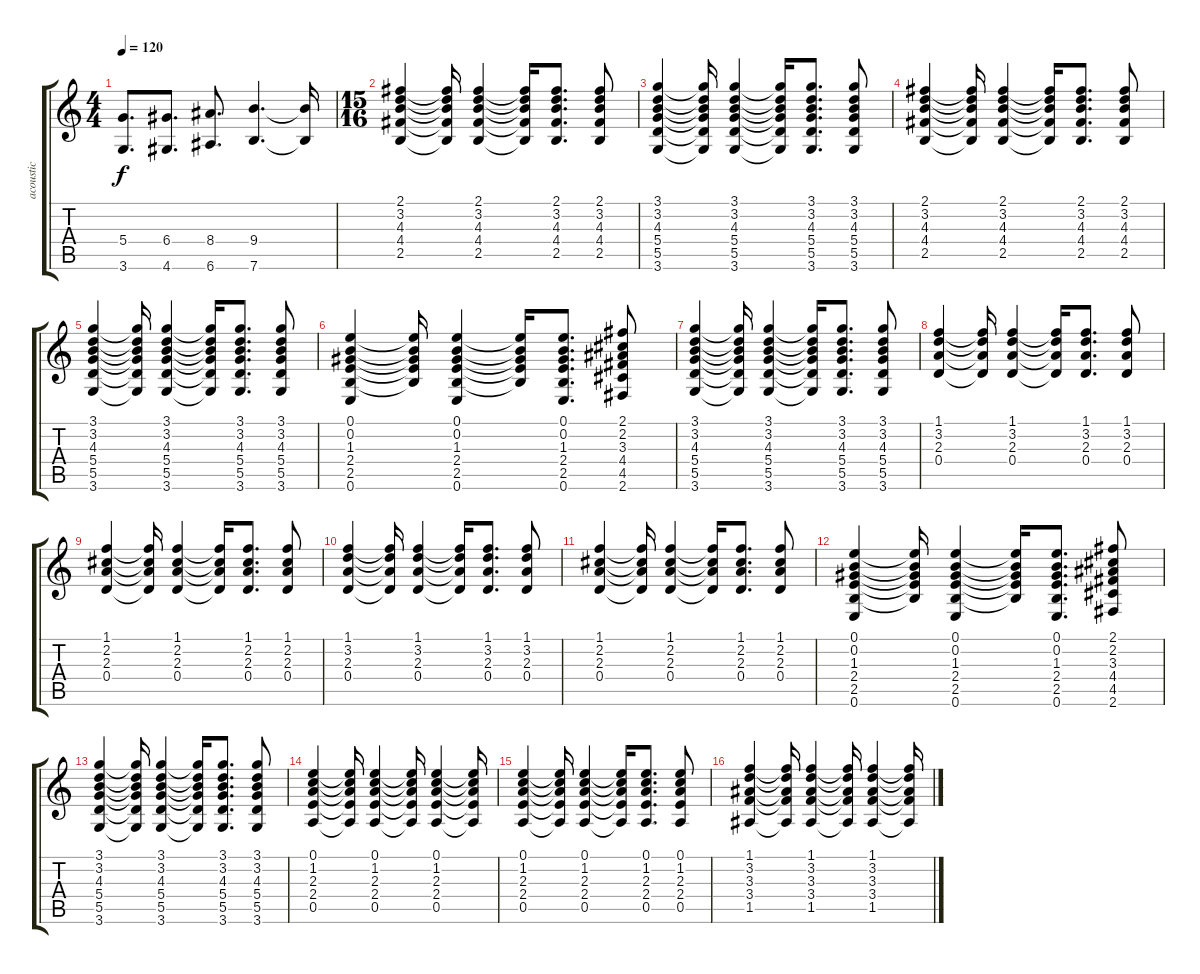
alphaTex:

\track ("acoustic" "acoustic") {instrument acousticguitarsteel}
\staff {score tabs}
\tuning (E4 B3 G3 D3 A2 E2) {hide}
\ts (4 4)
\tempo 120
\clef g2
\ks c
(5.4 3.6).8{d dy f} (6.4 4.6).8{d} (8.4 6.6).8{d} (9.4 7.6).4{d} (9.4{t} 7.6{t}).16 |
\ts (15 16)
(2.1 3.2 4.3 4.4 2.5).4 (2.1{t} 3.2{t} 4.3{t} 4.4{t} 2.5{t}).16 (2.1 3.2 4.3 4.4 2.5).4 (2.1{t} 3.2{t} 4.3{t} 4.4{t} 2.5{t}).16 (2.1 3.2 4.3 4.4 2.5).8{d} (2.1 3.2 4.3 4.4 2.5).8 |
(3.1 3.2 4.3 5.4 5.5 3.6).4 (3.1{t} 3.2{t} 4.3{t} 5.4{t} 5.5{t} 3.6{t}).16 (3.1 3.2 4.3 5.4 5.5 3.6).4 (3.1{t} 3.2{t} 4.3{t} 5.4{t} 5.5{t} 3.6{t}).16 (3.1 3.2 4.3 5.4 5.5 3.6).8{d} (3.1 3.2 4.3 5.4 5.5 3.6).8 |
(2.1 3.2 4.3 4.4 2.5).4 (2.1{t} 3.2{t} 4.3{t} 4.4{t} 2.5{t}).16 (2.1 3.2 4.3 4.4 2.5).4 (2.1{t} 3.2{t} 4.3{t} 4.4{t} 2.5{t}).16 (2.1 3.2 4.3 4.4 2.5).8{d} (2.1 3.2 4.3 4.4 2.5).8 |
(3.1 3.2 4.3 5.4 5.5 3.6).4 (3.1{t} 3.2{t} 4.3{t} 5.4{t} 5.5{t} 3.6{t}).16 (3.1 3.2 4.3 5.4 5.5 3.6).4 (3.1{t} 3.2{t} 4.3{t} 5.4{t} 5.5{t} 3.6{t}).16 (3.1 3.2 4.3 5.4 5.5 3.6).8{d} (3.1 3.2 4.3 5.4 5.5 3.6).8 |
(0.1 0.2 1.3 2.4 2.5 0.6).4 (0.1{t} 0.2{t} 1.3{t} 2.4{t} 2.5{t}).16 (0.1 0.2 1.3 2.4 2.5 0.6).4 (0.1{t} 0.2{t} 1.3{t} 2.4{t} 2.5{t}).16 (0.1 0.2 1.3 2.4 2.5 0.6).8{d} (2.1 2.2 3.3 4.4 4.5 2.6).8 |
(3.1 3.2 4.3 5.4 5.5 3.6).4 (3.1{t} 3.2{t} 4.3{t} 5.4{t} 5.5{t} 3.6{t}).16 (3.1 3.2 4.3 5.4 5.5 3.6).4 (3.1{t} 3.2{t} 4.3{t} 5.4{t} 5.5{t} 3.6{t}).16 (3.1 3.2 4.3 5.4 5.5 3.6).8{d} (3.1 3.2 4.3 5.4 5.5 3.6).8 |
(1.1 3.2 2.3 0.4).4 (1.1{t} 3.2{t} 2.3{t} 0.4{t}).16 (1.1 3.2 2.3 0.4).4 (1.1{t} 3.2{t} 2.3{t} 0.4{t}).16 (1.1 3.2 2.3 0.4).8{d} (1.1 3.2 2.3 0.4).8 |
(1.1 2.2 2.3 0.4).4 (1.1{t} 2.2{t} 2.3{t} 0.4{t}).16 (1.1 2.2 2.3 0.4).4 (1.1{t} 2.2{t} 2.3{t} 0.4{t}).16 (1.1 2.2 2.3 0.4).8{d} (1.1 2.2 2.3 0.4).8 |
(1.1 3.2 2.3 0.4).4 (1.1{t} 3.2{t} 2.3{t} 0.4{t}).16 (1.1 3.2 2.3 0.4).4 (1.1{t} 3.2{t} 2.3{t} 0.4{t}).16 (1.1 3.2 2.3 0.4).8{d} (1.1 3.2 2.3 0.4).8 |
(1.1 2.2 2.3 0.4).4 (1.1{t} 2.2{t} 2.3{t} 0.4{t}).16 (1.1 2.2 2.3 0.4).4 (1.1{t} 2.2{t} 2.3{t} 0.4{t}).16 (1.1 2.2 2.3 0.4).8{d} (1.1 2.2 2.3 0.4).8 |
(0.1 0.2 1.3 2.4 2.5 0.6).4 (0.1{t} 0.2{t} 1.3{t} 2.4{t} 2.5{t}).16 (0.1 0.2 1.3 2.4 2.5 0.6).4 (0.1{t} 0.2{t} 1.3{t} 2.4{t} 2.5{t}).16 (0.1 0.2 1.3 2.4 2.5 0.6).8{d} (2.1 2.2 3.3 4.4 4.5 2.6).8 |
(3.1 3.2 4.3 5.4 5.5 3.6).4 (3.1{t} 3.2{t} 4.3{t} 5.4{t} 5.5{t} 3.6{t}).16 (3.1 3.2 4.3 5.4 5.5 3.6).4 (3.1{t} 3.2{t} 4.3{t} 5.4{t} 5.5{t} 3.6{t}).16 (3.1 3.2 4.3 5.4 5.5 3.6).8{d} (3.1 3.2 4.3 5.4 5.5 3.6).8 |
(0.1 1.2 2.3 2.4 0.5).4 (0.1{t} 1.2{t} 2.3{t} 2.4{t} 0.5{t}).16 (0.1 1.2 2.3 2.4 0.5).4 (0.1{t} 1.2{t} 2.3{t} 2.4{t} 0.5{t}).16 (0.1 1.2 2.3 2.4 0.5).4 (0.1{t} 1.2{t} 2.3{t} 2.4{t} 0.5{t}).16 |
(0.1 1.2 2.3 2.4 0.5).4 (0.1{t} 1.2{t} 2.3{t} 2.4{t} 0.5{t}).16 (0.1 1.2 2.3 2.4 0.5).4 (0.1{t} 1.2{t} 2.3{t} 2.4{t} 0.5{t}).16 (0.1 1.2 2.3 2.4 0.5).8{d} (0.1 1.2 2.3 2.4 0.5).8 |
(1.1 3.2 3.3 3.4 1.5).4 (1.1{t} 3.2{t} 3.3{t} 3.4{t} 1.5{t}).16 (1.1 3.2 3.3 3.4 1.5).4 (1.1{t} 3.2{t} 3.3{t} 3.4{t} 1.5{t}).16 (1.1 3.2 3.3 3.4 1.5).4 (1.1{t} 3.2{t} 3.3{t} 3.4{t} 1.5{t}).16
